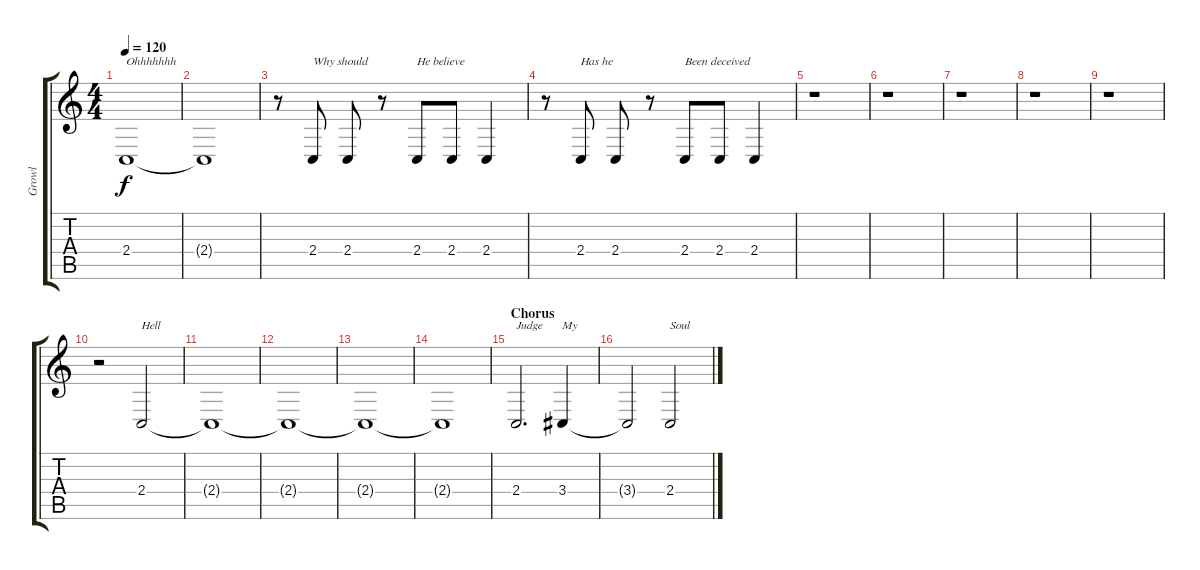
\track ("Growl" "Growl") {instrument lead8bassandlead}
\staff {score tabs}
\tuning (C4 G3 Eb3 Bb2 F2 C2) {hide}
\ts (4 4)
\tempo 120
\clef g2
\ks c
2.4.1{txt "Ohhhhhhh" dy f} |
2.4{t}.1 |
r.8 2.4.8{txt "Why should"} 2.4.8 r.8 2.4.8{txt "He believe"} 2.4.8 2.4.4 |
r.8 2.4.8{txt "Has he"} 2.4.8 r.8 2.4.8{txt "Been deceived"} 2.4.8 2.4.4 |
r.1 |
r.1 |
r.1 |
r.1 |
r.1 |
r.2 2.4.2{txt "Hell"} |
2.4{t}.1 |
2.4{t}.1 |
2.4{t}.1 |
2.4{t}.1 |
\section ("" "Chorus")
2.4.2{d txt "Judge"} 3.4.4{txt "My"} |
3.4{t}.2 2.4.2{txt "Soul"}
